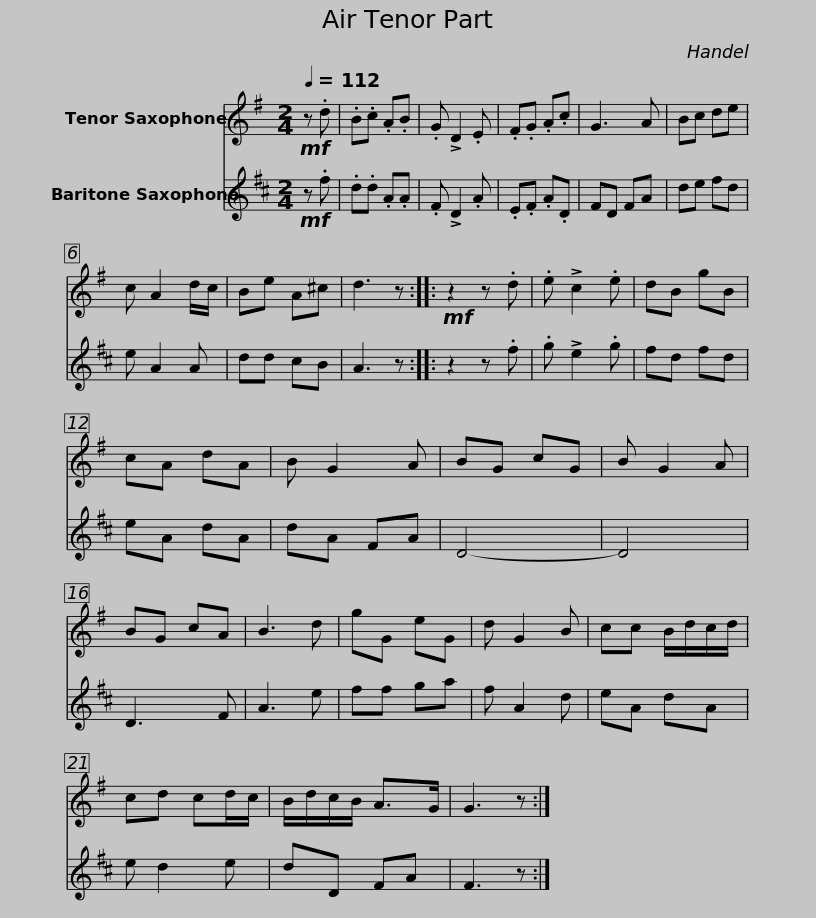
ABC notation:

X:1
%%score 1 2
L:1/8
Q:1/4=112
M:2/4
I:linebreak $
K:none
V:1 treble transpose=-14
V:2 treble transpose=-21
V:1
[K:G]!mf! z .d | .B.c .A.B | .G !>!D2 .E | .F.G .A.c | G3 A | %5
 Bc de | c A2 d/c/ | Be A^c | d3 z ::$!mf! z2 z .d | %10
 .e !>!c2 .e | dB gB | cA dA | B G2 A | BG cG | %15
 B G2 A | BG cA | B3 d | gG eG |$ d G2 B | %20
 cc B/d/c/d/ | cd cd/c/ | B/d/c/B/ A>G | G3 z :| %24
V:2
[K:D]!mf! z .f | .d.d .A.A | .F !>!D2 .A | .E.F .A.D | FD FA | %5
 de fd | e A2 A | dd cB | A3 z ::$ z2 z .f | %10
 .g !>!e2 .g | fd fd | eA dA | dA FA | D4- | %15
 D4 | D3 F | A3 e | ff ga |$ f A2 d | %20
 eA dA | e d2 e | dD FA | F3 z :| %24
